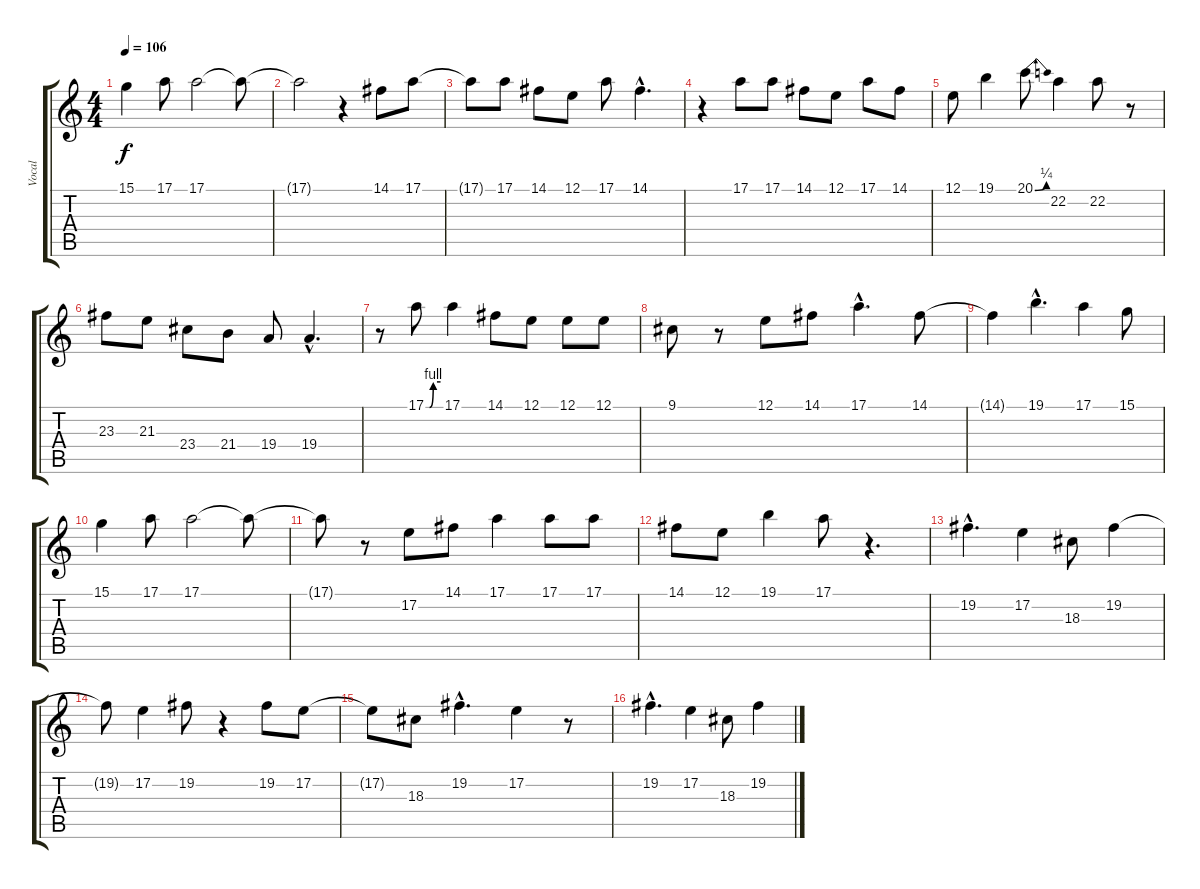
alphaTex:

\track ("Vocal" "Vocal") {instrument lead1square}
\staff {score tabs}
\tuning (E4 B3 G3 D3 A2 E2) {hide}
\ts (4 4)
\tempo 106
\clef g2
\ks c
15.1.4{dy f} 17.1.8 17.1.2 17.1{t}.8 |
17.1{t}.2 r.4 14.1.8 17.1.8 |
17.1{t}.8 17.1.8 14.1.8 12.1.8 17.1.8 14.1{hac}.4{d} |
r.4 17.1.8 17.1.8 14.1.8 12.1.8 17.1.8 14.1.8 |
12.1.8 19.1.4 20.1{be (bend 0 0 60 1)}.8 22.2.4 22.2.8 r.8 |
23.3.8 21.3.8 23.4.8 21.4.8 19.4.8 19.4{hac}.4{d} |
r.8 17.1{be (custom 0 0 15 0 30 4 60 4)}.8 17.1.4 14.1.8 12.1.8 12.1.8 12.1.8 |
9.1.8 r.8 12.1.8 14.1.8 17.1{hac}.4{d} 14.1.8 |
14.1{t}.4 19.1{hac}.4{d} 17.1.4 15.1.8 |
15.1.4 17.1.8 17.1.2 17.1{t}.8 |
17.1{t}.8 r.8 17.2.8 14.1.8 17.1.4 17.1.8 17.1.8 |
14.1.8 12.1.8 19.1.4 17.1.8 r.4{d} |
19.2{hac}.4{d} 17.2.4 18.3.8 19.2.4 |
19.2{t}.8 17.2.4 19.2.8 r.4 19.2.8{volume 11} 17.2.8 |
17.2{t}.8 18.3.8 19.2{hac}.4{d volume 11} 17.2.4 r.8 |
19.2{hac}.4{d volume 11} 17.2.4 18.3.8 19.2.4
